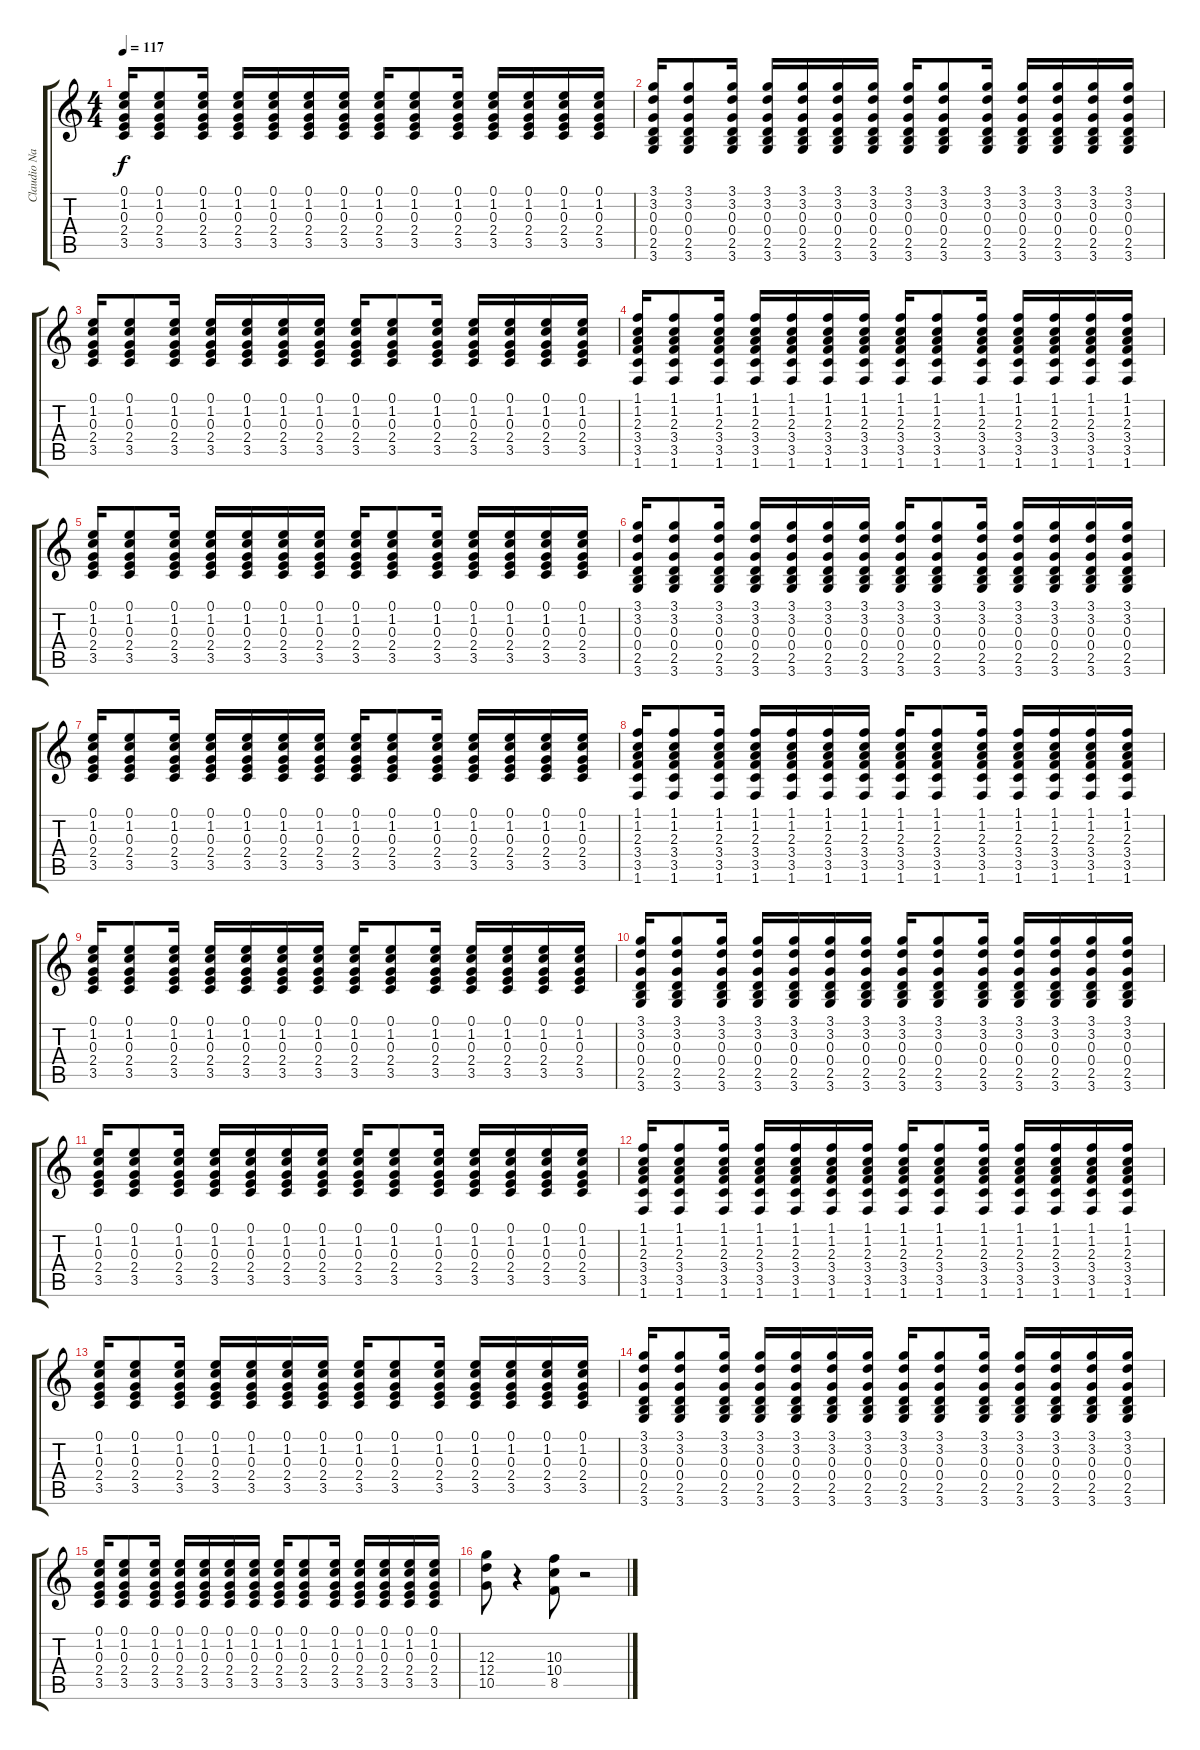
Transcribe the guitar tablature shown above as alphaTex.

\track ("Claudio Narea" "Claudio Na") {instrument acousticguitarnylon}
\staff {score tabs}
\tuning (E4 B3 G3 D3 A2 E2) {hide}
\ts (4 4)
\tempo 117
\clef g2
\ks c
(0.1 1.2 0.3 2.4 3.5).16{dy f} (0.1 1.2 0.3 2.4 3.5).8 (0.1 1.2 0.3 2.4 3.5).16 (0.1 1.2 0.3 2.4 3.5).16 (0.1 1.2 0.3 2.4 3.5).16 (0.1 1.2 0.3 2.4 3.5).16 (0.1 1.2 0.3 2.4 3.5).16 (0.1 1.2 0.3 2.4 3.5).16 (0.1 1.2 0.3 2.4 3.5).8 (0.1 1.2 0.3 2.4 3.5).16 (0.1 1.2 0.3 2.4 3.5).16 (0.1 1.2 0.3 2.4 3.5).16 (0.1 1.2 0.3 2.4 3.5).16 (0.1 1.2 0.3 2.4 3.5).16 |
(3.1 3.2 0.3 0.4 2.5 3.6).16 (3.1 3.2 0.3 0.4 2.5 3.6).8 (3.1 3.2 0.3 0.4 2.5 3.6).16 (3.1 3.2 0.3 0.4 2.5 3.6).16 (3.1 3.2 0.3 0.4 2.5 3.6).16 (3.1 3.2 0.3 0.4 2.5 3.6).16 (3.1 3.2 0.3 0.4 2.5 3.6).16 (3.1 3.2 0.3 0.4 2.5 3.6).16 (3.1 3.2 0.3 0.4 2.5 3.6).8 (3.1 3.2 0.3 0.4 2.5 3.6).16 (3.1 3.2 0.3 0.4 2.5 3.6).16 (3.1 3.2 0.3 0.4 2.5 3.6).16 (3.1 3.2 0.3 0.4 2.5 3.6).16 (3.1 3.2 0.3 0.4 2.5 3.6).16 |
(0.1 1.2 0.3 2.4 3.5).16 (0.1 1.2 0.3 2.4 3.5).8 (0.1 1.2 0.3 2.4 3.5).16 (0.1 1.2 0.3 2.4 3.5).16 (0.1 1.2 0.3 2.4 3.5).16 (0.1 1.2 0.3 2.4 3.5).16 (0.1 1.2 0.3 2.4 3.5).16 (0.1 1.2 0.3 2.4 3.5).16 (0.1 1.2 0.3 2.4 3.5).8 (0.1 1.2 0.3 2.4 3.5).16 (0.1 1.2 0.3 2.4 3.5).16 (0.1 1.2 0.3 2.4 3.5).16 (0.1 1.2 0.3 2.4 3.5).16 (0.1 1.2 0.3 2.4 3.5).16 |
(1.1 1.2 2.3 3.4 3.5 1.6).16 (1.1 1.2 2.3 3.4 3.5 1.6).8 (1.1 1.2 2.3 3.4 3.5 1.6).16 (1.1 1.2 2.3 3.4 3.5 1.6).16 (1.1 1.2 2.3 3.4 3.5 1.6).16 (1.1 1.2 2.3 3.4 3.5 1.6).16 (1.1 1.2 2.3 3.4 3.5 1.6).16 (1.1 1.2 2.3 3.4 3.5 1.6).16 (1.1 1.2 2.3 3.4 3.5 1.6).8 (1.1 1.2 2.3 3.4 3.5 1.6).16 (1.1 1.2 2.3 3.4 3.5 1.6).16 (1.1 1.2 2.3 3.4 3.5 1.6).16 (1.1 1.2 2.3 3.4 3.5 1.6).16 (1.1 1.2 2.3 3.4 3.5 1.6).16 |
(0.1 1.2 0.3 2.4 3.5).16 (0.1 1.2 0.3 2.4 3.5).8 (0.1 1.2 0.3 2.4 3.5).16 (0.1 1.2 0.3 2.4 3.5).16 (0.1 1.2 0.3 2.4 3.5).16 (0.1 1.2 0.3 2.4 3.5).16 (0.1 1.2 0.3 2.4 3.5).16 (0.1 1.2 0.3 2.4 3.5).16 (0.1 1.2 0.3 2.4 3.5).8 (0.1 1.2 0.3 2.4 3.5).16 (0.1 1.2 0.3 2.4 3.5).16 (0.1 1.2 0.3 2.4 3.5).16 (0.1 1.2 0.3 2.4 3.5).16 (0.1 1.2 0.3 2.4 3.5).16 |
(3.1 3.2 0.3 0.4 2.5 3.6).16 (3.1 3.2 0.3 0.4 2.5 3.6).8 (3.1 3.2 0.3 0.4 2.5 3.6).16 (3.1 3.2 0.3 0.4 2.5 3.6).16 (3.1 3.2 0.3 0.4 2.5 3.6).16 (3.1 3.2 0.3 0.4 2.5 3.6).16 (3.1 3.2 0.3 0.4 2.5 3.6).16 (3.1 3.2 0.3 0.4 2.5 3.6).16 (3.1 3.2 0.3 0.4 2.5 3.6).8 (3.1 3.2 0.3 0.4 2.5 3.6).16 (3.1 3.2 0.3 0.4 2.5 3.6).16 (3.1 3.2 0.3 0.4 2.5 3.6).16 (3.1 3.2 0.3 0.4 2.5 3.6).16 (3.1 3.2 0.3 0.4 2.5 3.6).16 |
(0.1 1.2 0.3 2.4 3.5).16 (0.1 1.2 0.3 2.4 3.5).8 (0.1 1.2 0.3 2.4 3.5).16 (0.1 1.2 0.3 2.4 3.5).16 (0.1 1.2 0.3 2.4 3.5).16 (0.1 1.2 0.3 2.4 3.5).16 (0.1 1.2 0.3 2.4 3.5).16 (0.1 1.2 0.3 2.4 3.5).16 (0.1 1.2 0.3 2.4 3.5).8 (0.1 1.2 0.3 2.4 3.5).16 (0.1 1.2 0.3 2.4 3.5).16 (0.1 1.2 0.3 2.4 3.5).16 (0.1 1.2 0.3 2.4 3.5).16 (0.1 1.2 0.3 2.4 3.5).16 |
(1.1 1.2 2.3 3.4 3.5 1.6).16 (1.1 1.2 2.3 3.4 3.5 1.6).8 (1.1 1.2 2.3 3.4 3.5 1.6).16 (1.1 1.2 2.3 3.4 3.5 1.6).16 (1.1 1.2 2.3 3.4 3.5 1.6).16 (1.1 1.2 2.3 3.4 3.5 1.6).16 (1.1 1.2 2.3 3.4 3.5 1.6).16 (1.1 1.2 2.3 3.4 3.5 1.6).16 (1.1 1.2 2.3 3.4 3.5 1.6).8 (1.1 1.2 2.3 3.4 3.5 1.6).16 (1.1 1.2 2.3 3.4 3.5 1.6).16 (1.1 1.2 2.3 3.4 3.5 1.6).16 (1.1 1.2 2.3 3.4 3.5 1.6).16 (1.1 1.2 2.3 3.4 3.5 1.6).16 |
(0.1 1.2 0.3 2.4 3.5).16 (0.1 1.2 0.3 2.4 3.5).8 (0.1 1.2 0.3 2.4 3.5).16 (0.1 1.2 0.3 2.4 3.5).16 (0.1 1.2 0.3 2.4 3.5).16 (0.1 1.2 0.3 2.4 3.5).16 (0.1 1.2 0.3 2.4 3.5).16 (0.1 1.2 0.3 2.4 3.5).16 (0.1 1.2 0.3 2.4 3.5).8 (0.1 1.2 0.3 2.4 3.5).16 (0.1 1.2 0.3 2.4 3.5).16 (0.1 1.2 0.3 2.4 3.5).16 (0.1 1.2 0.3 2.4 3.5).16 (0.1 1.2 0.3 2.4 3.5).16 |
(3.1 3.2 0.3 0.4 2.5 3.6).16 (3.1 3.2 0.3 0.4 2.5 3.6).8 (3.1 3.2 0.3 0.4 2.5 3.6).16 (3.1 3.2 0.3 0.4 2.5 3.6).16 (3.1 3.2 0.3 0.4 2.5 3.6).16 (3.1 3.2 0.3 0.4 2.5 3.6).16 (3.1 3.2 0.3 0.4 2.5 3.6).16 (3.1 3.2 0.3 0.4 2.5 3.6).16 (3.1 3.2 0.3 0.4 2.5 3.6).8 (3.1 3.2 0.3 0.4 2.5 3.6).16 (3.1 3.2 0.3 0.4 2.5 3.6).16 (3.1 3.2 0.3 0.4 2.5 3.6).16 (3.1 3.2 0.3 0.4 2.5 3.6).16 (3.1 3.2 0.3 0.4 2.5 3.6).16 |
(0.1 1.2 0.3 2.4 3.5).16 (0.1 1.2 0.3 2.4 3.5).8 (0.1 1.2 0.3 2.4 3.5).16 (0.1 1.2 0.3 2.4 3.5).16 (0.1 1.2 0.3 2.4 3.5).16 (0.1 1.2 0.3 2.4 3.5).16 (0.1 1.2 0.3 2.4 3.5).16 (0.1 1.2 0.3 2.4 3.5).16 (0.1 1.2 0.3 2.4 3.5).8 (0.1 1.2 0.3 2.4 3.5).16 (0.1 1.2 0.3 2.4 3.5).16 (0.1 1.2 0.3 2.4 3.5).16 (0.1 1.2 0.3 2.4 3.5).16 (0.1 1.2 0.3 2.4 3.5).16 |
(1.1 1.2 2.3 3.4 3.5 1.6).16 (1.1 1.2 2.3 3.4 3.5 1.6).8 (1.1 1.2 2.3 3.4 3.5 1.6).16 (1.1 1.2 2.3 3.4 3.5 1.6).16 (1.1 1.2 2.3 3.4 3.5 1.6).16 (1.1 1.2 2.3 3.4 3.5 1.6).16 (1.1 1.2 2.3 3.4 3.5 1.6).16 (1.1 1.2 2.3 3.4 3.5 1.6).16 (1.1 1.2 2.3 3.4 3.5 1.6).8 (1.1 1.2 2.3 3.4 3.5 1.6).16 (1.1 1.2 2.3 3.4 3.5 1.6).16 (1.1 1.2 2.3 3.4 3.5 1.6).16 (1.1 1.2 2.3 3.4 3.5 1.6).16 (1.1 1.2 2.3 3.4 3.5 1.6).16 |
(0.1 1.2 0.3 2.4 3.5).16 (0.1 1.2 0.3 2.4 3.5).8 (0.1 1.2 0.3 2.4 3.5).16 (0.1 1.2 0.3 2.4 3.5).16 (0.1 1.2 0.3 2.4 3.5).16 (0.1 1.2 0.3 2.4 3.5).16 (0.1 1.2 0.3 2.4 3.5).16 (0.1 1.2 0.3 2.4 3.5).16 (0.1 1.2 0.3 2.4 3.5).8 (0.1 1.2 0.3 2.4 3.5).16 (0.1 1.2 0.3 2.4 3.5).16 (0.1 1.2 0.3 2.4 3.5).16 (0.1 1.2 0.3 2.4 3.5).16 (0.1 1.2 0.3 2.4 3.5).16 |
(3.1 3.2 0.3 0.4 2.5 3.6).16 (3.1 3.2 0.3 0.4 2.5 3.6).8 (3.1 3.2 0.3 0.4 2.5 3.6).16 (3.1 3.2 0.3 0.4 2.5 3.6).16 (3.1 3.2 0.3 0.4 2.5 3.6).16 (3.1 3.2 0.3 0.4 2.5 3.6).16 (3.1 3.2 0.3 0.4 2.5 3.6).16 (3.1 3.2 0.3 0.4 2.5 3.6).16 (3.1 3.2 0.3 0.4 2.5 3.6).8 (3.1 3.2 0.3 0.4 2.5 3.6).16 (3.1 3.2 0.3 0.4 2.5 3.6).16 (3.1 3.2 0.3 0.4 2.5 3.6).16 (3.1 3.2 0.3 0.4 2.5 3.6).16 (3.1 3.2 0.3 0.4 2.5 3.6).16 |
(0.1 1.2 0.3 2.4 3.5).16 (0.1 1.2 0.3 2.4 3.5).8 (0.1 1.2 0.3 2.4 3.5).16 (0.1 1.2 0.3 2.4 3.5).16 (0.1 1.2 0.3 2.4 3.5).16 (0.1 1.2 0.3 2.4 3.5).16 (0.1 1.2 0.3 2.4 3.5).16 (0.1 1.2 0.3 2.4 3.5).16 (0.1 1.2 0.3 2.4 3.5).8 (0.1 1.2 0.3 2.4 3.5).16 (0.1 1.2 0.3 2.4 3.5).16 (0.1 1.2 0.3 2.4 3.5).16 (0.1 1.2 0.3 2.4 3.5).16 (0.1 1.2 0.3 2.4 3.5).16 |
(12.3 12.4 10.5).8 r.4 (10.3 10.4 8.5).8 r.2
